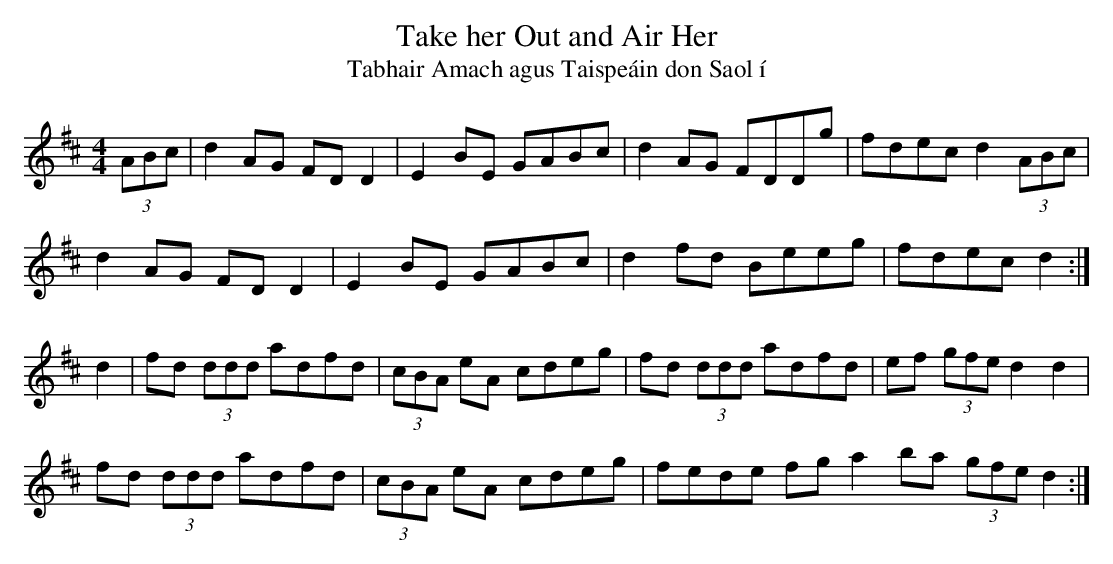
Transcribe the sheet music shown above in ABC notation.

X:1
T: Take her Out and Air Her
T: Tabhair Amach agus Taispe\'ain don Saol \'i
L: 1/8
M: 4/4
K: D
(3ABc|d2 AG FD D2|E2 BE GABc|d2 AG FDDg|fdec d2 (3ABc|
d2 AG FD D2|E2 BE GABc|d2 fd Beeg|fdec d2 :|
d2|fd (3ddd adfd|(3cBA eA cdeg|fd (3ddd adfd|\
ef (3gfe d2 d2|
fd (3ddd adfd|(3cBA eA cdeg|fede fg a2 ba (3gfe d2 :|
